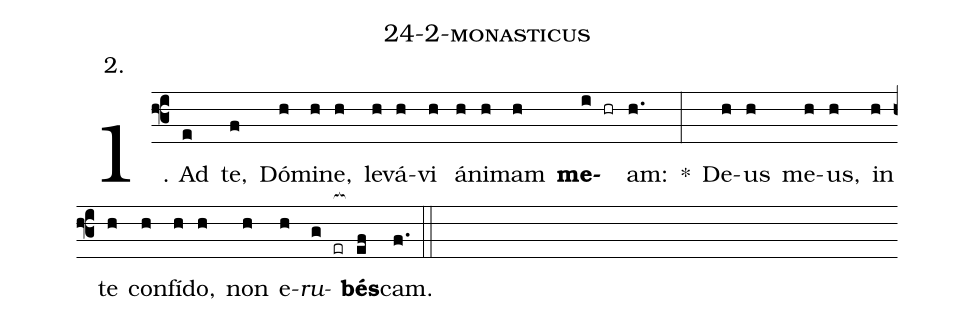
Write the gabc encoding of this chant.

name: 24-2-monasticus;
annotation: 2.;
%%
(f3)1. Ad(e) te,(f) Dó(h)mi(h)ne,(h) le(h)vá(h)vi(h) á(h)ni(h)mam(h) <b>me</b>(i hr)am:(h.) *(:) De(h)us(h) me(h)us,(h) in(h) te(h) con(h)fí(h)do,(h) non(h) e(h)<i>ru</i>(g er[ocb:1{])<b>bés</b>(ef[ocb:0}])cam.(f.) (::)
